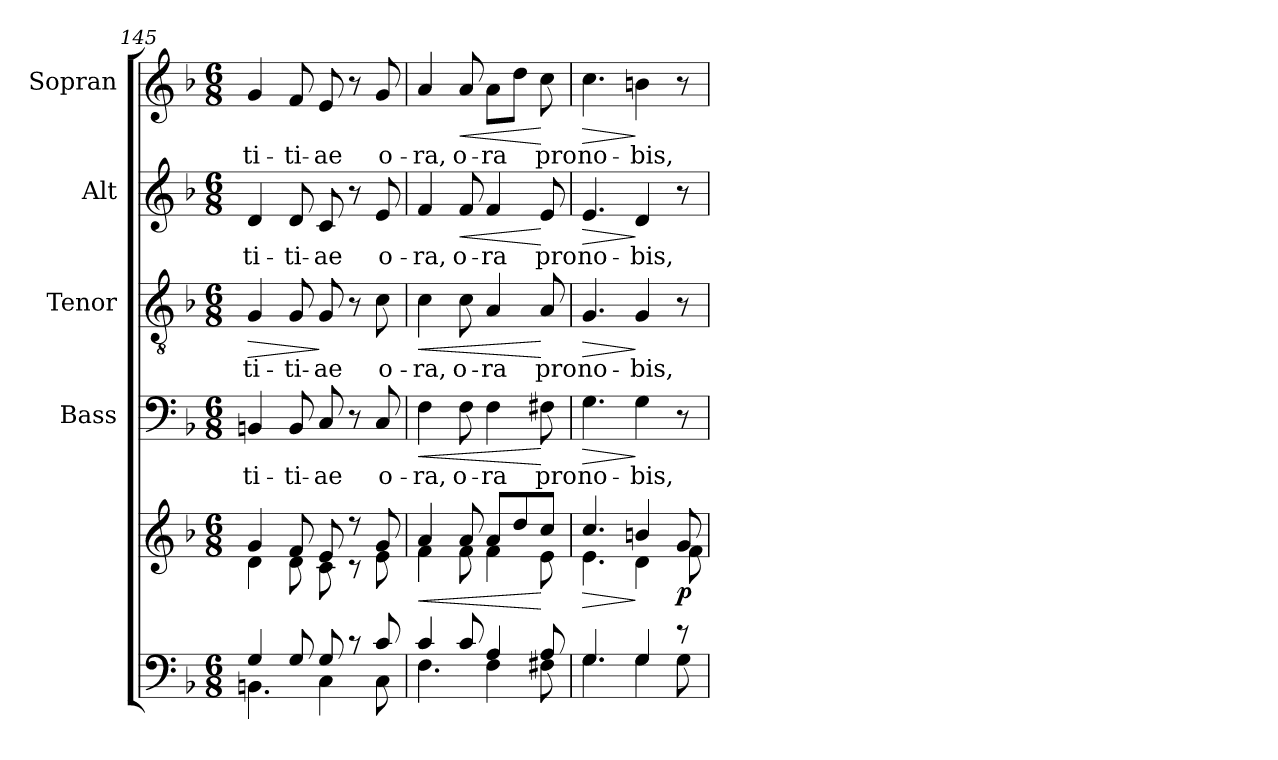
**kern	**kern	**dynam	**kern	**text	**dynam	**kern	**text	**dynam	**kern	**text	**dynam	**kern	**text	**dynam
*part5	*part5	*part5	*part4	*part4	*part4	*part3	*part3	*part3	*part2	*part2	*part2	*part1	*part1	*part1
*staff6	*staff5	*staff5/6	*staff4	*staff4	*staff4	*staff3	*staff3	*staff3	*staff2	*staff2	*staff2	*staff1	*staff1	*staff1
*	*	*	*I"Bass	*	*	*I"Tenor	*	*	*I"Alt	*	*	*I"Sopran	*	*
*	*	*	*I'B.	*	*	*I'T.	*	*	*I'A.	*	*	*I'S.	*	*
*clefF4	*clefG2	*	*clefF4	*	*	*clefGv2	*	*	*clefG2	*	*	*clefG2	*	*
*k[b-]	*k[b-]	*	*k[b-]	*	*	*k[b-]	*	*	*k[b-]	*	*	*k[b-]	*	*
*F:	*F:	*	*F:	*	*	*F:	*	*	*F:	*	*	*F:	*	*
*M6/8	*M6/8	*	*M6/8	*	*	*M6/8	*	*	*M6/8	*	*	*M6/8	*	*
=145	=145	=145	=145	=145	=145	=145	=145	=145	=145	=145	=145	=145	=145	=145
*^	*^	*	*	*	*	*	*	*	*	*	*	*	*	*
!	!	!	!	!	!	!LO:LY:b	!	!	!LO:LY:b	!LO:HP:b	!	!LO:LY:b	!	!	!LO:LY:b	!
4G/	4.BBn\	4g/	4d\	.	4BBn/	-ti-	.	4G/	-ti-	>	4d/	-ti-	.	4g/	-ti-	.
!	!	!	!	!	!	!LO:LY:b	!	!	!LO:LY:b	!	!	!LO:LY:b	!	!	!LO:LY:b	!
8G/	.	8f/	8d\	.	8BB/	-ti-	.	8G/	-ti-	.	8d/	-ti-	.	8f/	-ti-	.
!	!	!	!	!	!	!LO:LY:b	!	!	!LO:LY:b	!	!	!LO:LY:b	!	!	!LO:LY:b	!
8G/	4C\	8e/	8c\	.	8C/	-ae	.	8G/	-ae	]	8c/	-ae	.	8e/	-ae	.
8rc	.	8r	8r	.	8r	.	.	8r	.	.	8r	.	.	8r	.	.
!	!	!	!	!	!	!LO:LY:b	!	!	!LO:LY:b	!	!	!LO:LY:b	!	!	!LO:LY:b	!
8c/	8C\	8g/	8e\	.	8C/	o-	.	8c\	o-	.	8e/	o-	.	8g/	o-	.
=146	=146	=146	=146	=146	=146	=146	=146	=146	=146	=146	=146	=146	=146	=146	=146	=146
!	!	!	!	!LO:HP:b	!	!LO:LY:b	!LO:HP:b	!	!LO:LY:b	!LO:HP:b	!	!LO:LY:b	!	!	!LO:LY:b	!
4c/	4.F\	4a/	4f\	<	4F\	-ra,	<	4c\	-ra,	<	4f/	-ra,	.	4a/	-ra,	.
!	!	!	!	!	!	!LO:LY:b	!	!	!LO:LY:b	!	!	!LO:LY:b	!LO:HP:b	!	!LO:LY:b	!LO:HP:b
8c/	.	8a/	8f\	.	8F\	o-	.	8c\	o-	.	8f/	o-	<	8a/	o-	<
!	!	!	!	!	!	!LO:LY:b	!	!	!LO:LY:b	!	!	!LO:LY:b	!	!	!LO:LY:b	!
4A/	4F\	8a/L	4f\	.	4F\	-ra	.	4A/	-ra	.	4f/	-ra	.	8a\L	-ra	.
.	.	8dd/	.	.	.	.	.	.	.	.	.	.	.	8dd\J	.	.
!	!	!	!	!	!	!LO:LY:b	!	!	!LO:LY:b	!	!	!LO:LY:b	!	!	!LO:LY:b	!
8A/	8F#X\	8cc/J	8e\	[	8F#X\	pro	[	8A/	pro	[	8e/	pro	[	8cc\	pro	[
=147	=147	=147	=147	=147	=147	=147	=147	=147	=147	=147	=147	=147	=147	=147	=147	=147
!	!	!	!	!LO:HP:b	!	!LO:LY:b	!LO:HP:b	!	!LO:LY:b	!LO:HP:b	!	!LO:LY:b	!LO:HP:b	!	!LO:LY:b	!LO:HP:b
4.G/	4.G\	4.cc/	4.e\	>	4.G\	no-	>	4.G/	no-	>	4.e/	no-	>	4.cc\	no-	>
!	!	!	!	!	!	!LO:LY:b	!	!	!LO:LY:b	!	!	!LO:LY:b	!	!	!LO:LY:b	!
4G/	4G\	4bn/	4d\	]	4G\	-bis,	]	4G/	-bis,	]	4d/	-bis,	]	4bn\	-bis,	]
!	!	!	!	!LO:DY:b	!	!	!	!	!	!	!	!	!	!	!	!
8rd	8G\	8g/	8f\	p	8r	.	.	8r	.	.	8r	.	.	8r	.	.
*v	*v	*	*	*	*	*	*	*	*	*	*	*	*	*	*	*
*	*v	*v	*	*	*	*	*	*	*	*	*	*	*	*	*
=	=	=	=	=	=	=	=	=	=	=	=	=	=	=
*-	*-	*-	*-	*-	*-	*-	*-	*-	*-	*-	*-	*-	*-	*-
